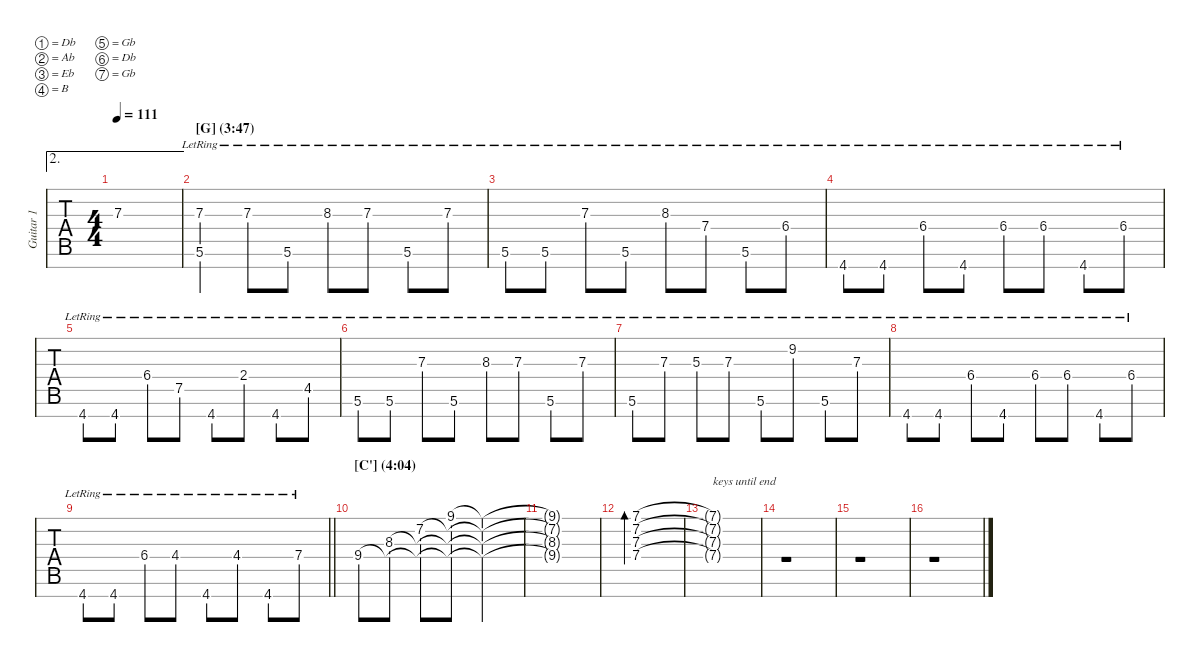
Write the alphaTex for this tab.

\defaultSystemsLayout 4
\hideDynamics
\bracketExtendMode nobrackets
\multiTrackTrackNamePolicy allsystems
\firstSystemTrackNameMode fullname
\otherSystemsTrackNameMode fullname
\otherSystemsTrackNameOrientation horizontal
\track ("Guitar 1" "Gtr. 1") {instrument overdrivenguitar}
\staff {tabs}
\tuning (Db4 Ab3 Eb3 B2 Gb2 Db2 Gb1)
\ae 2
\ts (4 4)
\scale
0.997362
\tempo 111
\accidentals auto
\clef g2
\ottava regular
\simile none
\ks c
7.3{t acc #}.1{dy mf} |
\section ("" "[G] (3:47)")
\scale
0.999617 (5.6{lr acc #} 7.3{lr acc #}).4 7.3{lr acc #}.8 5.6{lr acc #}.8 8.3{lr}.8 7.3{lr acc #}.8 5.6{lr acc #}.8 7.3{lr acc #}.8 |
\scale
1.00231 5.6{lr acc #}.8 5.6{lr acc #}.8 7.3{lr acc #}.8 5.6{lr acc #}.8 8.3{lr}.8 7.4{lr acc #}.8 5.6{lr acc #}.8 6.4{lr}.8 |
\scale
1.00231 4.7{lr acc #}.8 4.7{lr acc #}.8 6.4{lr}.8 4.7{lr acc #}.8 6.4{lr}.8 6.4{lr}.8 4.7{lr acc #}.8 6.4{lr}.8 |
\scale
0.995764 4.7{lr acc #}.8 4.7{lr acc #}.8 6.4{lr}.8 7.5{lr acc #}.8 4.7{lr acc #}.8 2.4{lr acc #}.8 4.7{lr acc #}.8 4.5{lr acc #}.8 |
\scale
1.00232 5.6{lr acc #}.8 5.6{lr acc #}.8 7.3{lr acc #}.8 5.6{lr acc #}.8 8.3{lr}.8 7.3{lr acc #}.8 5.6{lr acc #}.8 7.3{lr acc #}.8 |
\scale
0.999624 5.6{lr acc #}.8 7.3{lr acc #}.8 5.3{lr acc #}.8 7.3{lr acc #}.8 5.6{lr acc #}.8 9.2{lr}.8 5.6{lr acc #}.8 7.3{lr acc #}.8 |
\scale
0.999623 4.7{lr acc #}.8 4.7{lr acc #}.8 6.4{lr}.8 4.7{lr acc #}.8 6.4{lr}.8 6.4{lr}.8 4.7{lr acc #}.8 6.4{lr}.8 |
\scale
0.998438
\barLineRight lightlight
4.7{lr acc #}.8 4.7{lr acc #}.8 6.4{lr}.8 4.4{lr acc #}.8 4.7{lr acc #}.8 4.4{lr acc #}.8 4.7{lr acc #}.8 7.4{lr acc #}.8 |
\section ("" "[C'] (4:04)")
\scale
1.00145 9.4{acc #}.8 (8.3 9.4{t acc #}).8 (7.2{acc #} 9.4{t acc #} 8.3{t}).8 (9.1{acc #} 9.4{t acc #} 8.3{t} 7.2{t acc #}).8 (9.4{t acc #} 8.3{t} 7.2{t acc #} 9.1{t acc #}).2 |
\scale
1.00145 (9.4{t acc #} 8.3{t} 7.2{t acc #} 9.1{t acc #}).1 |
\scale
0.99876 (7.1{acc #} 7.2{acc #} 7.3{acc #} 7.4{acc #}).1{bd 113} |
\scale
0.998337 (7.4{t acc #} 7.3{t acc #} 7.2{t acc #} 7.1{t acc #}).1{txt "keys until end"} |
\scale
0.986301 r.1 |
\scale
0.986301 r.1 |
\scale
0.986301 r.1
